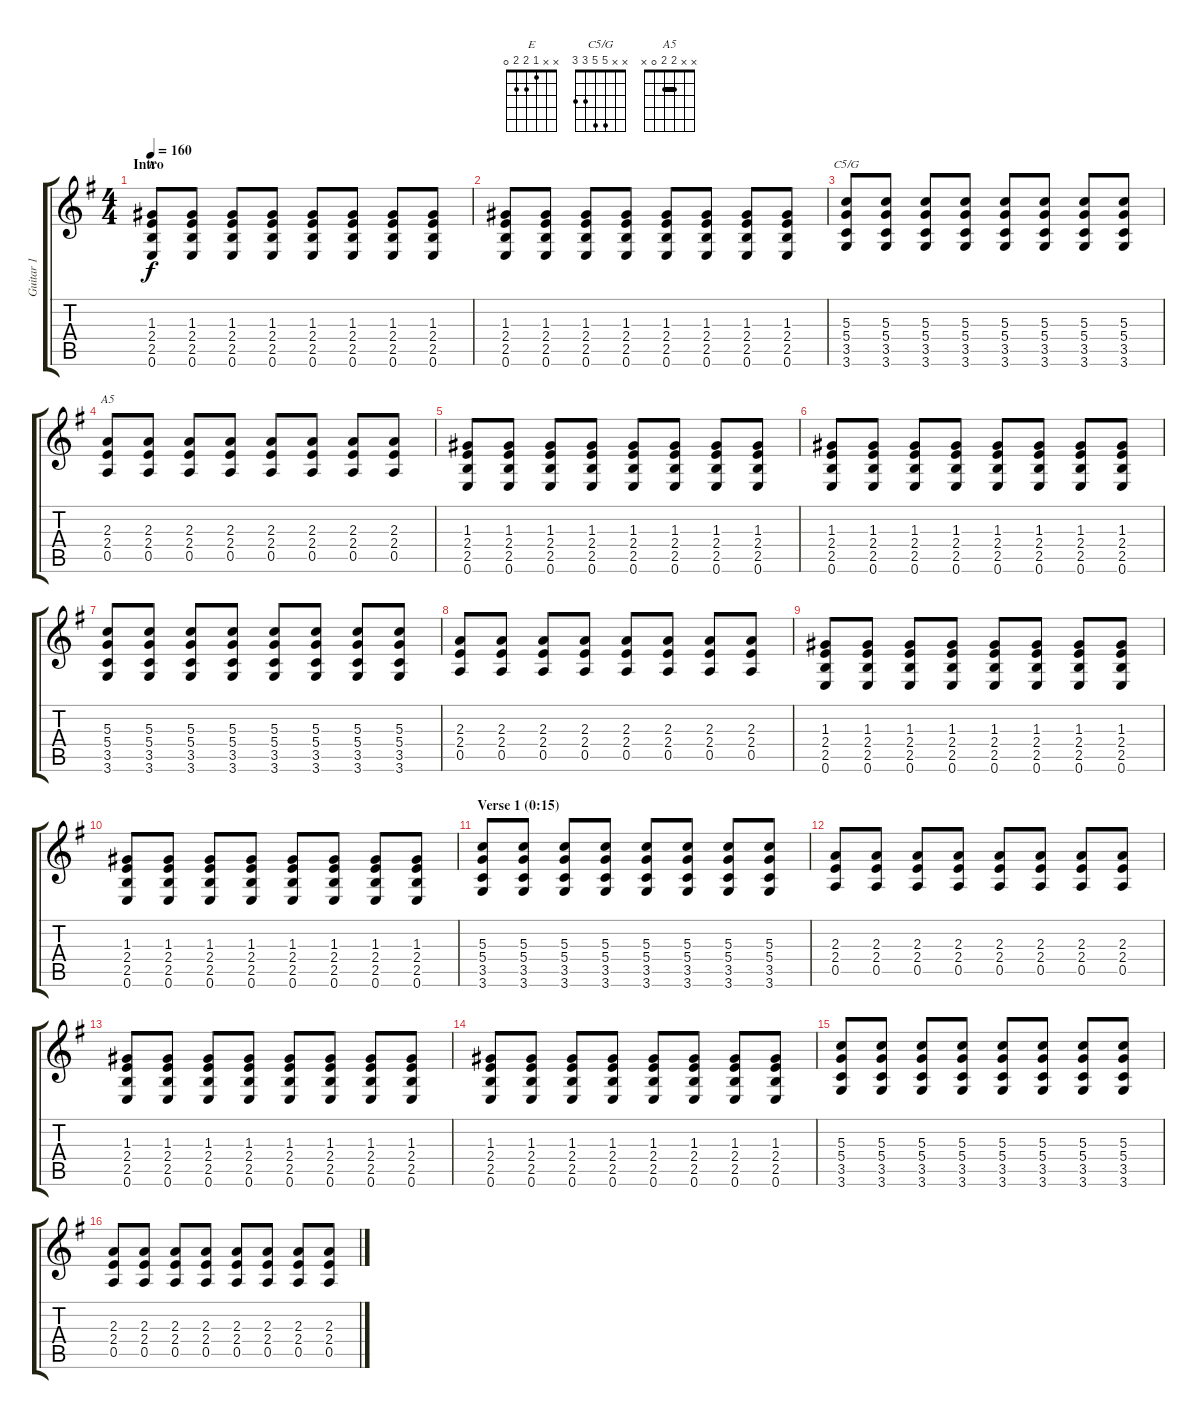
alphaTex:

\track ("Guitar 1" "Guitar 1") {instrument overdrivenguitar}
\staff {score tabs}
\tuning (E4 B3 G3 D3 A2 E2) {hide}
\chord ("E" x x 1 2 2 0)
\chord ("C5/G" x x 5 5 3 3)
\chord ("A5" x x 2 2 0 x) {barre 2}
\ts (4 4)
\section ("" "Intro")
\tempo 160
\clef g2
\ks g
(1.3 2.4 2.5 0.6).8{ch "E" dy f instrument overdrivenguitar} (1.3 2.4 2.5 0.6).8 (1.3 2.4 2.5 0.6).8 (1.3 2.4 2.5 0.6).8 (1.3 2.4 2.5 0.6).8 (1.3 2.4 2.5 0.6).8 (1.3 2.4 2.5 0.6).8 (1.3 2.4 2.5 0.6).8 |
(1.3 2.4 2.5 0.6).8 (1.3 2.4 2.5 0.6).8 (1.3 2.4 2.5 0.6).8 (1.3 2.4 2.5 0.6).8 (1.3 2.4 2.5 0.6).8 (1.3 2.4 2.5 0.6).8 (1.3 2.4 2.5 0.6).8 (1.3 2.4 2.5 0.6).8 |
(5.3 5.4 3.5 3.6).8{ch "C5/G"} (5.3 5.4 3.5 3.6).8 (5.3 5.4 3.5 3.6).8 (5.3 5.4 3.5 3.6).8 (5.3 5.4 3.5 3.6).8 (5.3 5.4 3.5 3.6).8 (5.3 5.4 3.5 3.6).8 (5.3 5.4 3.5 3.6).8 |
(2.3 2.4 0.5).8{ch "A5"} (2.3 2.4 0.5).8 (2.3 2.4 0.5).8 (2.3 2.4 0.5).8 (2.3 2.4 0.5).8 (2.3 2.4 0.5).8 (2.3 2.4 0.5).8 (2.3 2.4 0.5).8 |
(1.3 2.4 2.5 0.6).8 (1.3 2.4 2.5 0.6).8 (1.3 2.4 2.5 0.6).8 (1.3 2.4 2.5 0.6).8 (1.3 2.4 2.5 0.6).8 (1.3 2.4 2.5 0.6).8 (1.3 2.4 2.5 0.6).8 (1.3 2.4 2.5 0.6).8 |
(1.3 2.4 2.5 0.6).8 (1.3 2.4 2.5 0.6).8 (1.3 2.4 2.5 0.6).8 (1.3 2.4 2.5 0.6).8 (1.3 2.4 2.5 0.6).8 (1.3 2.4 2.5 0.6).8 (1.3 2.4 2.5 0.6).8 (1.3 2.4 2.5 0.6).8 |
(5.3 5.4 3.5 3.6).8 (5.3 5.4 3.5 3.6).8 (5.3 5.4 3.5 3.6).8 (5.3 5.4 3.5 3.6).8 (5.3 5.4 3.5 3.6).8 (5.3 5.4 3.5 3.6).8 (5.3 5.4 3.5 3.6).8 (5.3 5.4 3.5 3.6).8 |
(2.3 2.4 0.5).8 (2.3 2.4 0.5).8 (2.3 2.4 0.5).8 (2.3 2.4 0.5).8 (2.3 2.4 0.5).8 (2.3 2.4 0.5).8 (2.3 2.4 0.5).8 (2.3 2.4 0.5).8 |
(1.3 2.4 2.5 0.6).8 (1.3 2.4 2.5 0.6).8 (1.3 2.4 2.5 0.6).8 (1.3 2.4 2.5 0.6).8 (1.3 2.4 2.5 0.6).8 (1.3 2.4 2.5 0.6).8 (1.3 2.4 2.5 0.6).8 (1.3 2.4 2.5 0.6).8 |
(1.3 2.4 2.5 0.6).8 (1.3 2.4 2.5 0.6).8 (1.3 2.4 2.5 0.6).8 (1.3 2.4 2.5 0.6).8 (1.3 2.4 2.5 0.6).8 (1.3 2.4 2.5 0.6).8 (1.3 2.4 2.5 0.6).8 (1.3 2.4 2.5 0.6).8 |
\section ("" "Verse 1 (0:15)")
(5.3 5.4 3.5 3.6).8 (5.3 5.4 3.5 3.6).8 (5.3 5.4 3.5 3.6).8 (5.3 5.4 3.5 3.6).8 (5.3 5.4 3.5 3.6).8 (5.3 5.4 3.5 3.6).8 (5.3 5.4 3.5 3.6).8 (5.3 5.4 3.5 3.6).8 |
(2.3 2.4 0.5).8 (2.3 2.4 0.5).8 (2.3 2.4 0.5).8 (2.3 2.4 0.5).8 (2.3 2.4 0.5).8 (2.3 2.4 0.5).8 (2.3 2.4 0.5).8 (2.3 2.4 0.5).8 |
(1.3 2.4 2.5 0.6).8 (1.3 2.4 2.5 0.6).8 (1.3 2.4 2.5 0.6).8 (1.3 2.4 2.5 0.6).8 (1.3 2.4 2.5 0.6).8 (1.3 2.4 2.5 0.6).8 (1.3 2.4 2.5 0.6).8 (1.3 2.4 2.5 0.6).8 |
(1.3 2.4 2.5 0.6).8 (1.3 2.4 2.5 0.6).8 (1.3 2.4 2.5 0.6).8 (1.3 2.4 2.5 0.6).8 (1.3 2.4 2.5 0.6).8 (1.3 2.4 2.5 0.6).8 (1.3 2.4 2.5 0.6).8 (1.3 2.4 2.5 0.6).8 |
(5.3 5.4 3.5 3.6).8 (5.3 5.4 3.5 3.6).8 (5.3 5.4 3.5 3.6).8 (5.3 5.4 3.5 3.6).8 (5.3 5.4 3.5 3.6).8 (5.3 5.4 3.5 3.6).8 (5.3 5.4 3.5 3.6).8 (5.3 5.4 3.5 3.6).8 |
(2.3 2.4 0.5).8 (2.3 2.4 0.5).8 (2.3 2.4 0.5).8 (2.3 2.4 0.5).8 (2.3 2.4 0.5).8 (2.3 2.4 0.5).8 (2.3 2.4 0.5).8 (2.3 2.4 0.5).8
